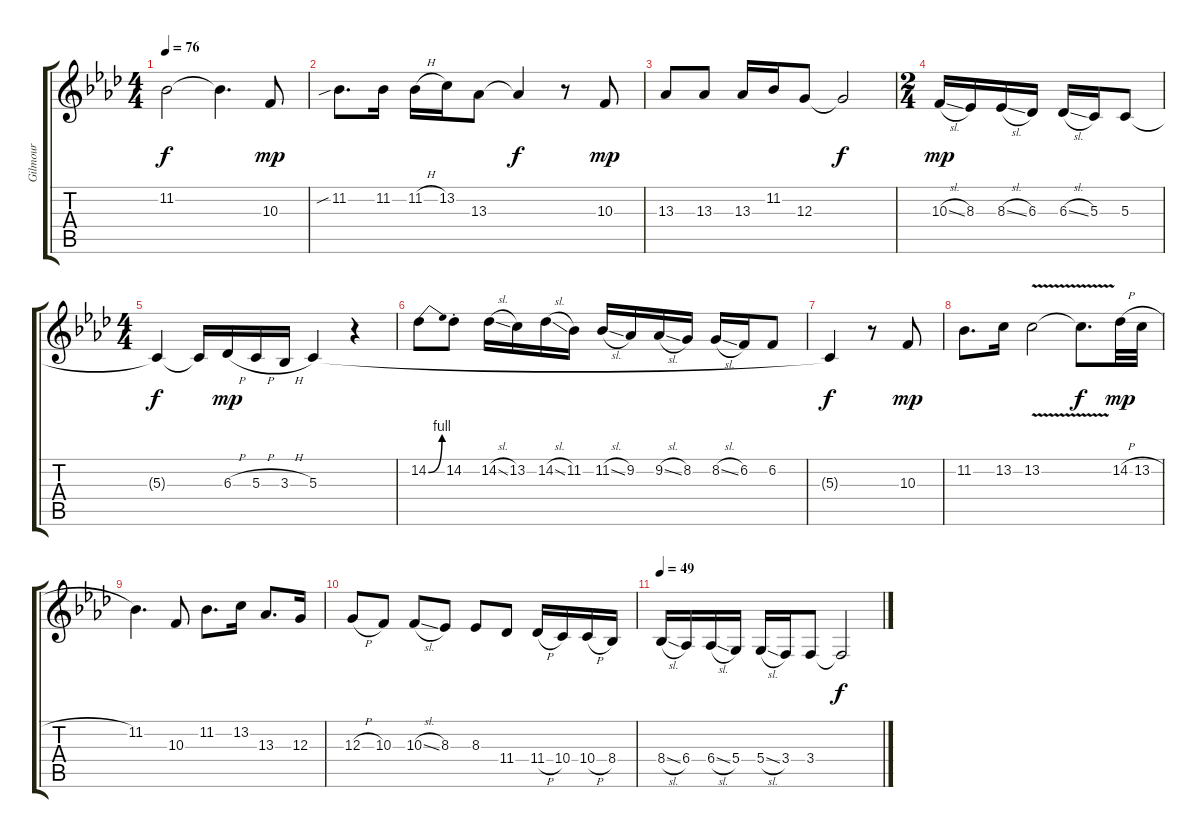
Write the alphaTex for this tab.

\track ("Gilmour" "Gilmour") {instrument altosax}
\staff {score tabs}
\tuning (E4 B3 G3 D3 A2 E2) {hide}
\ts (4 4)
\tempo 76
\clef g2
\ks ab
11.2{t}.2{dy f} 11.2{t}.4{d} 10.3.8{dy mp} |
11.2{sib}.8{d} 11.2.16 11.2{h}.16 13.2.16 13.3.8 13.3{t}.4{dy f} r.8 10.3.8{dy mp} |
13.3.8 13.3.8 13.3.16 11.2.16 12.3.8 12.3{t}.2{dy f} |
\ts (2 4)
10.3{sl}.16{dy mp} 8.3.16 8.3{sl}.16 6.3.16 6.3{sl}.16 5.3.16 5.3.8 |
\ts (4 4)
5.3{t}.4{dy f} 5.3{t}.16 6.3{h}.16{dy mp} 5.3{h}.16 3.3{h}.16 5.3.4 r.4 |
14.2{be (bend 0 0 60 4)}.8 14.2{st}.8 14.2{sl}.16 13.2.16 14.2{sl}.16 11.2.16 11.2{sl}.16 9.2.16 9.2{sl}.16 8.2.16 8.2{sl}.16 6.2.16 6.2.8 |
5.3{t}.4{dy f} r.8 10.3.8{dy mp} |
11.2.8{d} 13.2.16 13.2{v}.2 13.2{t}.8{d dy f} 14.2{h}.32{dy mp} 13.2{h}.32 |
11.2.4{d} 10.3.8 11.2.8{d} 13.2.16 13.3.8{d} 12.3.16 |
12.3{h}.8 10.3.8 10.3{sl}.8 8.3.8 8.3.8 11.4.8 11.4{h}.16 10.4.16 10.4{h}.16 8.4.16 |
\tempo 49
8.4{sl}.16 6.4.16 6.4{sl}.16 5.4.16 5.4{sl}.16 3.4.16 3.4.8 3.4{t}.2{dy f}
